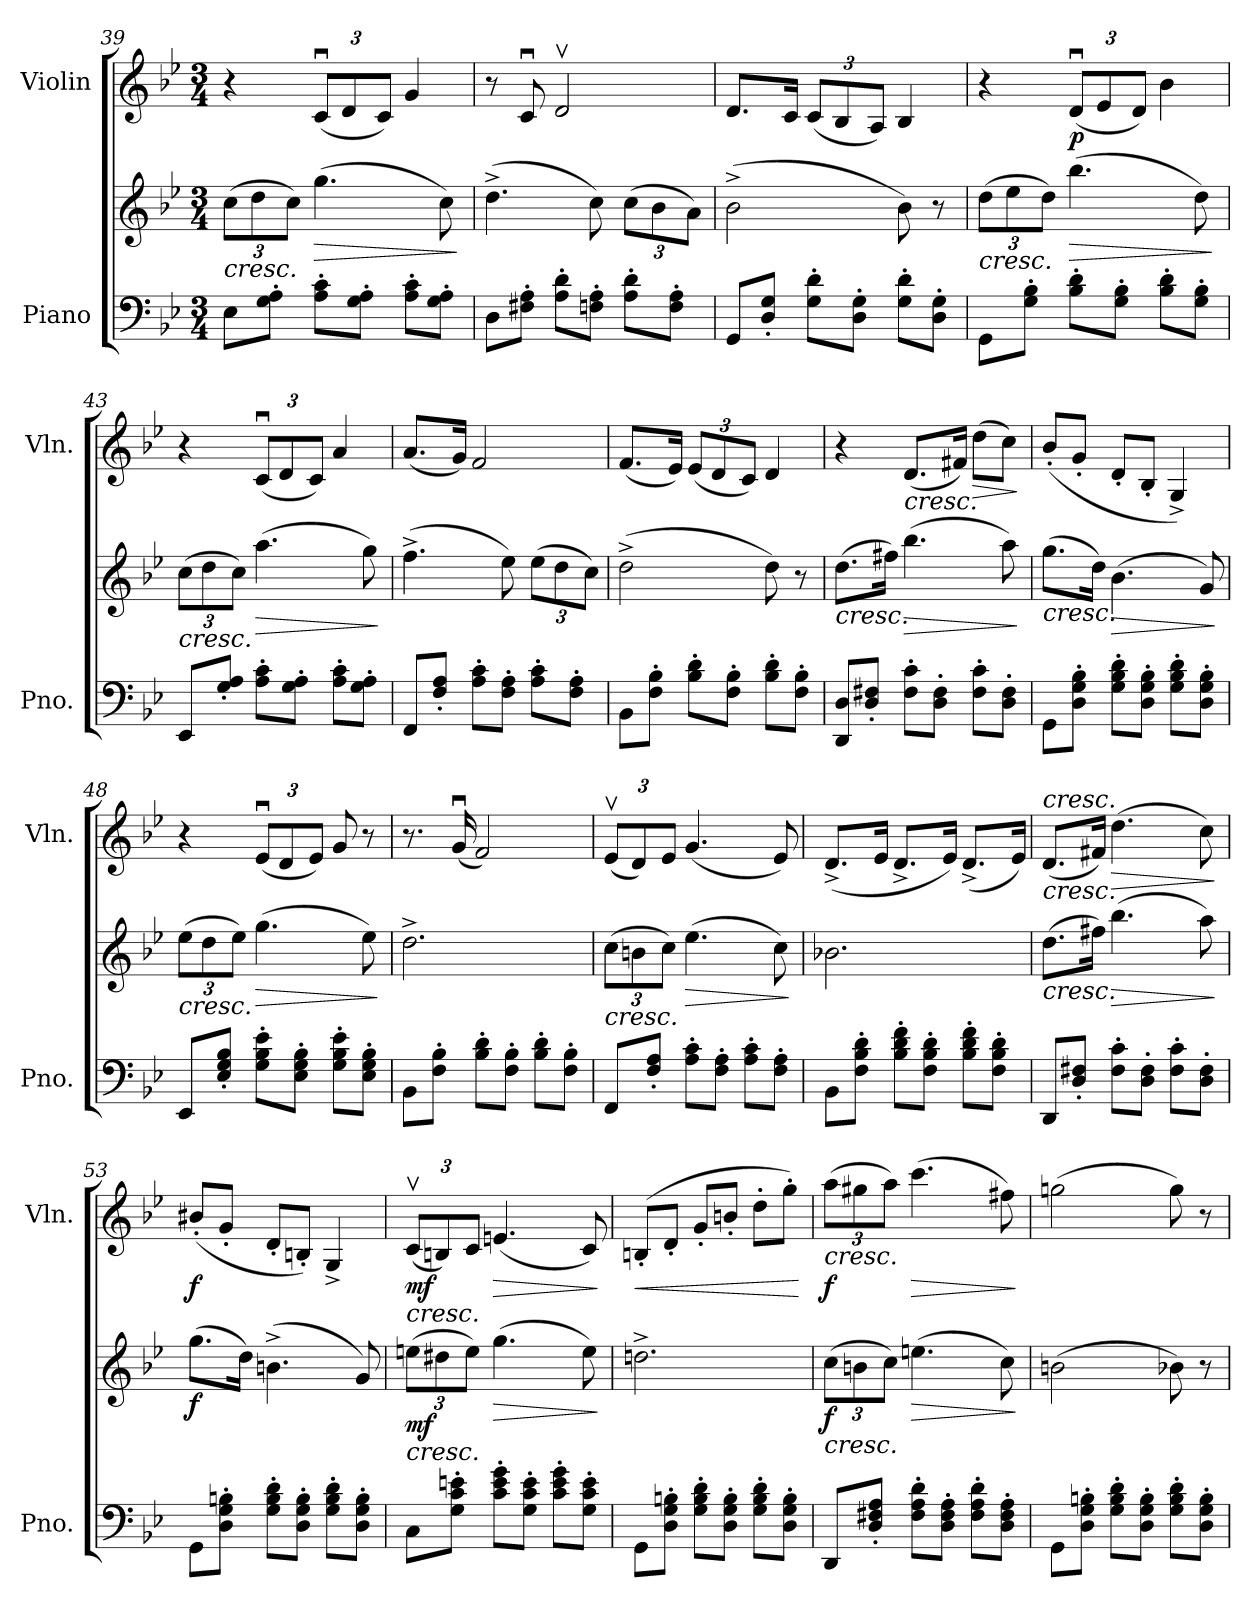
**kern	**kern	**dynam	**kern	**dynam
*part2	*part2	*part2	*part1	*part1
*staff3	*staff2	*staff2/3	*staff1	*staff1
*I"Piano	*	*	*I"Violin	*
*I'Pno.	*	*	*I'Vln.	*
*clefF4	*clefG2	*	*clefG2	*
*k[b-e-]	*k[b-e-]	*	*k[b-e-]	*
*M3/4	*M3/4	*	*M3/4	*
*	*Xbrackettup	*	*	*
=39	=39	=39	=39	=39
!	!	!LO:HP:b	!	!
8E-\L	(12cc\L	<	4r	.
.	12dd\	.	.	.
8G\' 8A\'J	.	.	.	.
.	12cc\J)	.	.	.
!	!	!LO:HP:b	!	!
*	*	*	*Xbrackettup	*
8A\' 8c\'L	(4.gg\	>	(12cu/L	.
.	.	.	12d/	.
8G\' 8A\'J	.	.	.	.
.	.	.	12c/J)	.
8A\' 8c\'L	.	.	4g/	.
8G\' 8A\'J	8cc\)	.	.	.
.	.	[ ]	.	.
=40	=40	=40	=40	=40
8D\L	(4.dd^\	.	8r	.
8F#X\' 8A\'J	.	.	8cu/	.
8A\' 8d\'L	.	.	2dv/	.
8Fn\' 8A\'J	8cc\)	.	.	.
8A\' 8d\'L	(12cc\L	.	.	.
.	12b-\	.	.	.
8F\' 8A\'J	.	.	.	.
.	12a\J)	.	.	.
!!LO:LB:g=z
=41	=41	=41	=41	=41
8GG/L	(2b-^\	.	8.d/L	.
8D/' 8G/'J	.	.	.	.
.	.	.	16c/Jk	.
8G\' 8d\'L	.	.	(12c/L	.
.	.	.	12B-/	.
8D\' 8G\'J	.	.	.	.
.	.	.	12A/J)	.
8G\' 8d\'L	8b-\)	.	4B-/	.
8D\' 8G\'J	8r	.	.	.
=42	=42	=42	=42	=42
!	!	!LO:HP:b	!	!
8GG\L	(12dd\L	<	4r	.
.	12ee-\	.	.	.
8G\' 8B-\'J	.	.	.	.
.	12dd\J)	.	.	.
!	!	!LO:HP:b	!	!LO:DY:b
8B-\' 8d\'L	(4.bb-\	>	(12du/L	p
.	.	.	12e-/	.
8G\' 8B-\'J	.	.	.	.
.	.	.	12d/J)	.
8B-\' 8d\'L	.	.	4b-\	.
8G\' 8B-\'J	8dd\)	.	.	.
.	.	[ ]	.	.
=43	=43	=43	=43	=43
!	!	!LO:HP:b	!	!
8EE-/L	(12cc\L	<	4r	.
.	12dd\	.	.	.
8G/' 8A/'J	.	.	.	.
.	12cc\J)	.	.	.
!	!	!LO:HP:b	!	!
8A\' 8c\'L	(4.aa\	>	(12cu/L	.
.	.	.	12d/	.
8G\' 8A\'J	.	.	.	.
.	.	.	12c/J)	.
8A\' 8c\'L	.	.	4a/	.
8G\' 8A\'J	8gg\)	.	.	.
.	.	[ ]	.	.
=44	=44	=44	=44	=44
8FF/L	(4.ff^\	.	(8.a/L	.
8F/' 8A/'J	.	.	.	.
.	.	.	16g/Jk)	.
8A\' 8c\'L	.	.	2f/	.
8F\' 8A\'J	8ee-\)	.	.	.
8A\' 8c\'L	(12ee-\L	.	.	.
.	12dd\	.	.	.
8F\' 8A\'J	.	.	.	.
.	12cc\J)	.	.	.
=45	=45	=45	=45	=45
8BB-\L	(2dd^\	.	(8.f/L	.
8F\' 8B-\'J	.	.	.	.
.	.	.	16e-/Jk)	.
8B-\' 8d\'L	.	.	(12e-/L	.
.	.	.	12d/	.
8F\' 8B-\'J	.	.	.	.
.	.	.	12c/J)	.
8B-\' 8d\'L	8dd\)	.	4d/	.
8F\' 8B-\'J	8r	.	.	.
!!LO:LB:g=z
=46	=46	=46	=46	=46
!	!	!LO:HP:b	!	!
8DD/ 8D/L	(8.dd\L	<	4r	.
8D/' 8F#X/'J	.	.	.	.
.	16ff#X\Jk)	.	.	.
!	!	!LO:HP:b	!	!LO:HP:b
8F#\' 8c\'L	(4.bb-\	>	(8.d/L	<
8D\' 8F#\'J	.	.	.	.
.	.	.	16f#X/Jk)	.
!	!	!	!	!LO:HP:b
8F#\' 8c\'L	.	.	(8dd\L	>
8D\' 8F#\'J	8aa\)	.	8cc\J)	.
.	.	[ ]	.	[ ]
=47	=47	=47	=47	=47
!	!	!LO:HP:b	!	!
8GG\L	(8.gg\L	<	(8b-'/L	.
8D\' 8G\' 8B-\'J	.	.	8g'/J	.
.	16dd\Jk)	.	.	.
!	!	!LO:HP:b	!	!
8G\' 8B-\' 8d\'L	(4.b-\	>	8d'/L	.
8D\' 8G\' 8B-\'J	.	.	8B-'/J	.
8G\' 8B-\' 8d\'L	.	.	4G^/)	.
8D\' 8G\' 8B-\'J	8g/)	.	.	.
.	.	[ ]	.	.
=48	=48	=48	=48	=48
!	!	!LO:HP:b	!	!
8EE-/L	(12ee-\L	<	4r	.
.	12dd\	.	.	.
8E-/' 8G/' 8B-/'J	.	.	.	.
.	12ee-\J)	.	.	.
!	!	!LO:HP:b	!	!
8G\' 8B-\' 8e-\'L	(4.gg\	>	(12e-u/L	.
.	.	.	12d/	.
8E-\' 8G\' 8B-\'J	.	.	.	.
.	.	.	12e-/J)	.
8G\' 8B-\' 8e-\'L	.	.	8g/	.
8E-\' 8G\' 8B-\'J	8ee-\)	.	8r	.
.	.	[ ]	.	.
=49	=49	=49	=49	=49
8BB-\L	2.dd^\	.	8.r	.
8F\' 8B-\'J	.	.	.	.
.	.	.	(16gu/	.
8B-\' 8d\'L	.	.	2f/)	.
8F\' 8B-\'J	.	.	.	.
8B-\' 8d\'L	.	.	.	.
8F\' 8B-\'J	.	.	.	.
=50	=50	=50	=50	=50
!	!	!LO:HP:b	!	!
8FF/L	(12cc\L	<	(12e-v/L	.
.	12bn\	.	12d/)	.
8F/' 8A/'J	.	.	.	.
.	12cc\J)	.	12e-/J	.
!	!	!LO:HP:b	!	!
8A\' 8c\'L	(4.ee-\	>	(4.g/	.
8F\' 8A\'J	.	.	.	.
8A\' 8c\'L	.	.	.	.
8F\' 8A\'J	8cc\)	.	8e-/)	.
.	.	[ ]	.	.
!!LO:PB:g=z
=51	=51	=51	=51	=51
8BB-\L	2.b-X\	.	(8.d^/L	.
8F\' 8B-\' 8d\'J	.	.	.	.
.	.	.	16e-/Jk	.
8B-\' 8d\' 8f\'L	.	.	8.d^/L	.
8F\' 8B-\' 8d\'J	.	.	.	.
.	.	.	16e-/Jk)	.
8B-\' 8d\' 8f\'L	.	.	(8.d^/L	.
8F\' 8B-\' 8d\'J	.	.	.	.
.	.	.	16e-/Jk)	.
=52	=52	=52	=52	=52
!	!	!	!LO:TX:a:i:t=cresc.	!
!	!	!LO:HP:b	!	!LO:HP:b
8DD/L	(8.dd\L	<	(8.d/L	<
8D/' 8F#X/'J	.	.	.	.
.	16ff#X\Jk)	.	16f#X/Jk)	.
!	!	!LO:HP:b	!	!LO:HP:b
8F#\' 8c\'L	(4.bb-\	>	(4.dd\	>
8D\' 8F#\'J	.	.	.	.
8F#\' 8c\'L	.	.	.	.
8D\' 8F#\'J	8aa\)	.	8cc\)	.
.	.	[ ]	.	[ ]
=53	=53	=53	=53	=53
!	!	!LO:DY:b	!	!LO:DY:b
8GG\L	(8.gg\L	f	(8b#X'/L	f
8D\' 8G\' 8Bn\'J	.	.	8g'/J	.
.	16dd\Jk)	.	.	.
8G\' 8B\' 8d\'L	(4.bn^\	.	8d'/L	.
8D\' 8G\' 8B\'J	.	.	8Bn'/J)	.
8G\' 8B\' 8d\'L	.	.	4G^/	.
8D\' 8G\' 8B\'J	8g/)	.	.	.
=54	=54	=54	=54	=54
!	!	!LO:HP:b	!	!LO:HP:b
!	!	!LO:DY:n=1:b	!	!LO:DY:n=1:b
8C\L	(12een\L	< mf	(12cv/L	< mf
.	12dd#X\	.	12Bn/)	.
8G\' 8c\' 8en\'J	.	.	.	.
.	12ee\J)	.	12c/J	.
!	!	!LO:HP:b	!	!LO:HP:b
8c\' 8e\' 8g\'L	(4.gg\	>	(4.en/	>
8G\' 8c\' 8e\'J	.	.	.	.
8c\' 8e\' 8g\'L	.	.	.	.
8G\' 8c\' 8e\'J	8ee\)	.	8c/)	.
.	.	[ ]	.	[ ]
=55	=55	=55	=55	=55
!	!	!	!	!LO:HP:b
8GG\L	2.ddn^\	.	(8Bn'/L	<
8D\' 8G\' 8Bn\'J	.	.	8d'/J	.
8G\' 8B\' 8d\'L	.	.	8g'/L	.
8D\' 8G\' 8B\'J	.	.	8bn'/J	.
8G\' 8B\' 8d\'L	.	.	8dd'\L	.
8D\' 8G\' 8B\'J	.	.	8gg'\J)	.
.	.	.	.	[
!!LO:LB:g=z
=56	=56	=56	=56	=56
!	!	!LO:HP:b	!	!LO:HP:b
!	!	!LO:DY:n=1:b	!	!LO:DY:n=1:b
8DD/L	(12cc\L	< f	(12aa\L	< f
.	12bn\	.	12gg#X\	.
8D/' 8F#X/' 8A/'J	.	.	.	.
.	12cc\J)	.	12aa\J)	.
!	!	!LO:HP:b	!	!LO:HP:b
8F#\' 8A\' 8d\'L	(4.een\	>	(4.ccc\	>
8D\' 8F#\' 8A\'J	.	.	.	.
8F#\' 8A\' 8d\'L	.	.	.	.
8D\' 8F#\' 8A\'J	8cc\)	.	8ff#X\)	.
.	.	[ ]	.	[ ]
=57	=57	=57	=57	=57
8GG\L	(2bn\	.	(2ggn\	.
8D\' 8G\' 8Bn\'J	.	.	.	.
8G\' 8B\' 8d\'L	.	.	.	.
8D\' 8G\' 8B\'J	.	.	.	.
8G\' 8B\' 8d\'L	8b-X\)	.	8gg\)	.
8D\' 8G\' 8B\'J	8r	.	8r	.
=	=	=	=	=
*-	*-	*-	*-	*-
